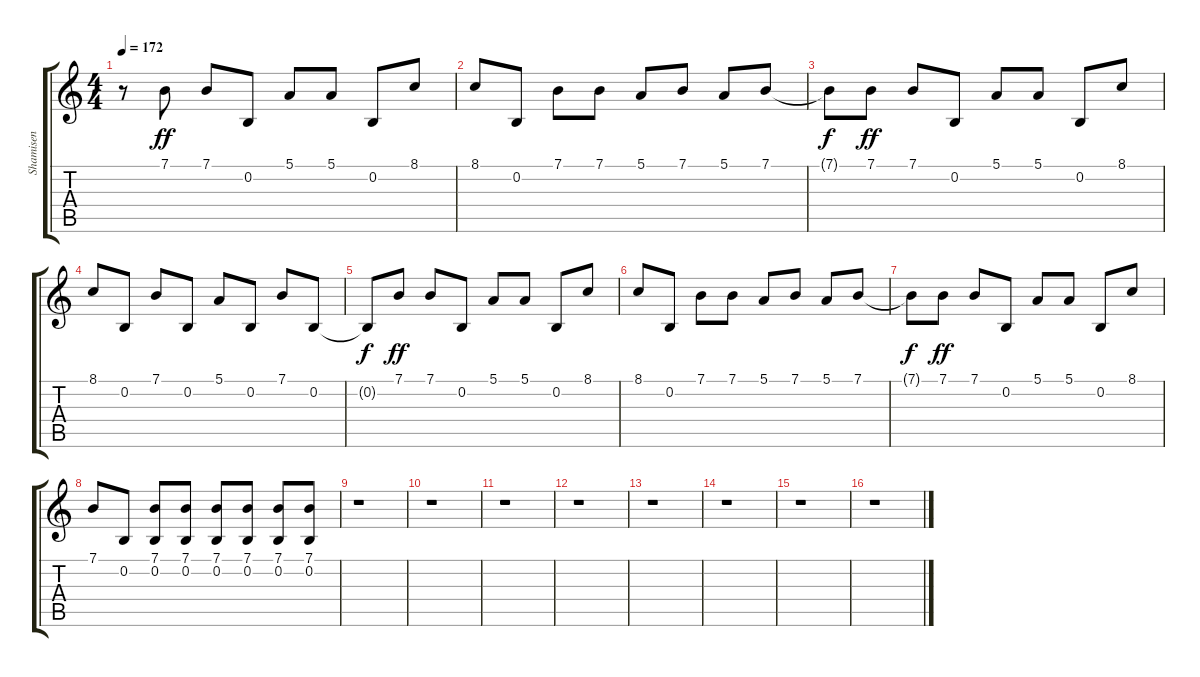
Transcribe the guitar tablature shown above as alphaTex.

\track ("Shamisen" "Shamisen") {instrument shamisen}
\staff {score tabs}
\tuning (E4 B3 G3 D3 A2 E2) {hide}
\ts (4 4)
\tempo 172
\clef g2
\ks c
r.8{dy ff} 7.1.8 7.1.8 0.2.8 5.1.8 5.1.8 0.2.8 8.1.8 |
8.1.8 0.2.8 7.1.8 7.1.8 5.1.8 7.1.8 5.1.8 7.1.8 |
7.1{t}.8{dy f} 7.1.8{dy ff} 7.1.8 0.2.8 5.1.8 5.1.8 0.2.8 8.1.8 |
8.1.8 0.2.8 7.1.8 0.2.8 5.1.8 0.2.8 7.1.8 0.2.8 |
0.2{t}.8{dy f} 7.1.8{dy ff} 7.1.8 0.2.8 5.1.8 5.1.8 0.2.8 8.1.8 |
8.1.8 0.2.8 7.1.8 7.1.8 5.1.8 7.1.8 5.1.8 7.1.8 |
7.1{t}.8{dy f} 7.1.8{dy ff} 7.1.8 0.2.8 5.1.8 5.1.8 0.2.8 8.1.8 |
7.1.8 0.2.8 (7.1 0.2).8 (7.1 0.2).8 (7.1 0.2).8 (7.1 0.2).8 (7.1 0.2).8 (7.1 0.2).8 |
r.1 |
r.1 |
r.1 |
r.1 |
r.1 |
r.1 |
r.1 |
r.1
